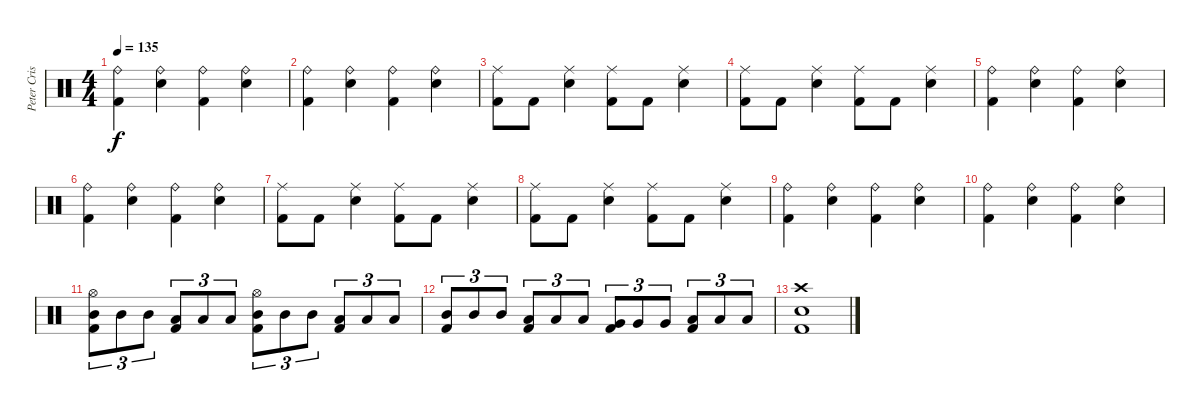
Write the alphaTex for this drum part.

\track ("Peter Criss" "Peter Cris") {instrument percussion}
\staff {score}
\articulation defaults
\ts (4 4)
\tempo 135
\clef neutral
\ks c
("Ride (bell)" "Kick (hit) 2").4{dy f} ("Ride (bell)" "Snare (hit) 2").4 ("Ride (bell)" "Kick (hit) 2").4 ("Ride (bell)" "Snare (hit) 2").4 |
("Ride (bell)" "Kick (hit) 2").4 ("Ride (bell)" "Snare (hit) 2").4 ("Ride (bell)" "Kick (hit) 2").4 ("Ride (bell)" "Snare (hit) 2").4 |
("Ride (middle)" "Kick (hit) 2").8 "Kick (hit) 2".8 ("Ride (middle)" "Snare (hit) 2").4 ("Ride (middle)" "Kick (hit) 2").8 "Kick (hit) 2".8 ("Ride (middle)" "Snare (hit) 2").4 |
("Ride (middle)" "Kick (hit) 2").8 "Kick (hit) 2".8 ("Ride (middle)" "Snare (hit) 2").4 ("Ride (middle)" "Kick (hit) 2").8 "Kick (hit) 2".8 ("Ride (middle)" "Snare (hit) 2").4 |
("Ride (bell)" "Kick (hit) 2").4 ("Ride (bell)" "Snare (hit) 2").4 ("Ride (bell)" "Kick (hit) 2").4 ("Ride (bell)" "Snare (hit) 2").4 |
("Ride (bell)" "Kick (hit) 2").4 ("Ride (bell)" "Snare (hit) 2").4 ("Ride (bell)" "Kick (hit) 2").4 ("Ride (bell)" "Snare (hit) 2").4 |
("Ride (middle)" "Kick (hit) 2").8 "Kick (hit) 2".8 ("Ride (middle)" "Snare (hit) 2").4 ("Ride (middle)" "Kick (hit) 2").8 "Kick (hit) 2".8 ("Ride (middle)" "Snare (hit) 2").4 |
("Ride (middle)" "Kick (hit) 2").8 "Kick (hit) 2".8 ("Ride (middle)" "Snare (hit) 2").4 ("Ride (middle)" "Kick (hit) 2").8 "Kick (hit) 2".8 ("Ride (middle)" "Snare (hit) 2").4 |
("Ride (bell)" "Kick (hit) 2").4 ("Ride (bell)" "Snare (hit) 2").4 ("Ride (bell)" "Kick (hit) 2").4 ("Ride (bell)" "Snare (hit) 2").4 |
("Ride (bell)" "Kick (hit) 2").4 ("Ride (bell)" "Snare (hit) 2").4 ("Ride (bell)" "Kick (hit) 2").4 ("Ride (bell)" "Snare (hit) 2").4 |
("Mid Tom (hit)" "Hi-Hat (open)" "Kick (hit) 2").8{tu (3 2)} "Mid Tom (hit)".8{tu (3 2)} "Mid Tom (hit)".8{tu (3 2)} ("Low Tom (hit)" "Kick (hit) 2").8{tu (3 2)} "Low Tom (hit)".8{tu (3 2)} "Low Tom (hit)".8{tu (3 2)} ("Mid Tom (hit)" "Hi-Hat (open)" "Kick (hit) 2").8{tu (3 2)} "Mid Tom (hit)".8{tu (3 2)} "Mid Tom (hit)".8{tu (3 2)} ("Low Tom (hit)" "Kick (hit) 2").8{tu (3 2)} "Low Tom (hit)".8{tu (3 2)} "Low Tom (hit)".8{tu (3 2)} |
("Mid Tom (hit)" "Kick (hit) 2").8{tu (3 2)} "Mid Tom (hit)".8{tu (3 2)} "Mid Tom (hit)".8{tu (3 2)} ("Low Tom (hit)" "Kick (hit) 2").8{tu (3 2)} "Low Tom (hit)".8{tu (3 2)} "Low Tom (hit)".8{tu (3 2)} ("Very Low Tom (hit)" "Kick (hit) 2").8{tu (3 2)} "Very Low Tom (hit)".8{tu (3 2)} "Very Low Tom (hit)".8{tu (3 2)} ("Low Floor Tom (hit)" "Kick (hit) 2").8{tu (3 2)} "Low Floor Tom (hit)".8{tu (3 2)} "Low Floor Tom (hit)".8{tu (3 2)} |
("Snare (hit) 2" "Crash high (hit)" "Kick (hit) 2").1
